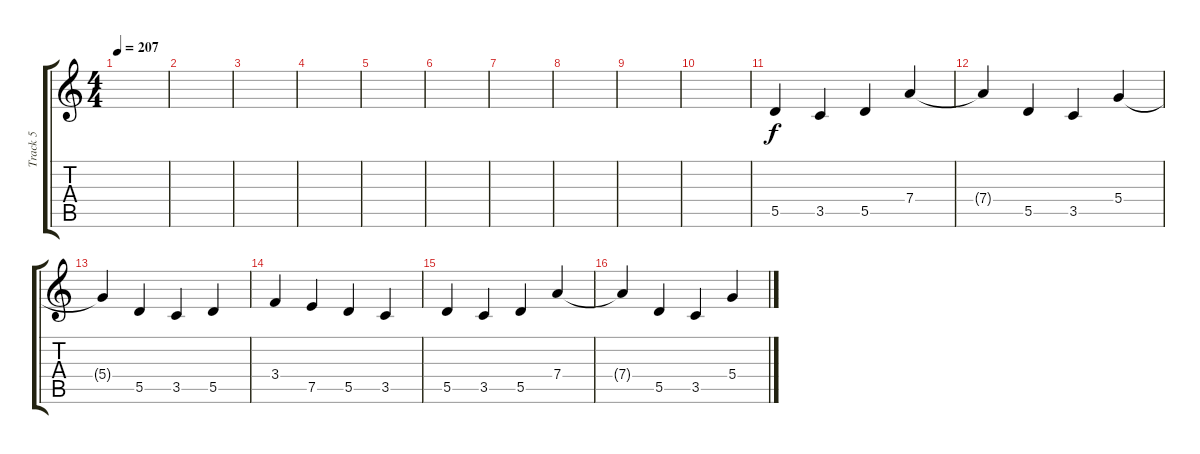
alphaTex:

\track ("Track 5" "Track 5") {instrument overdrivenguitar}
\staff {score tabs}
\tuning (E4 B3 G3 D3 A2 D2) {hide}
\ts (4 4)
\tempo 207
\clef g2
\ks c
|
|
|
|
|
|
|
|
|
|
5.5.4 3.5.4 5.5.4 7.4.4 |
7.4{t}.4 5.5.4 3.5.4 5.4.4 |
5.4{t}.4 5.5.4 3.5.4 5.5.4 |
3.4.4 7.5.4 5.5.4 3.5.4 |
5.5.4 3.5.4 5.5.4 7.4.4 |
7.4{t}.4 5.5.4 3.5.4 5.4.4
